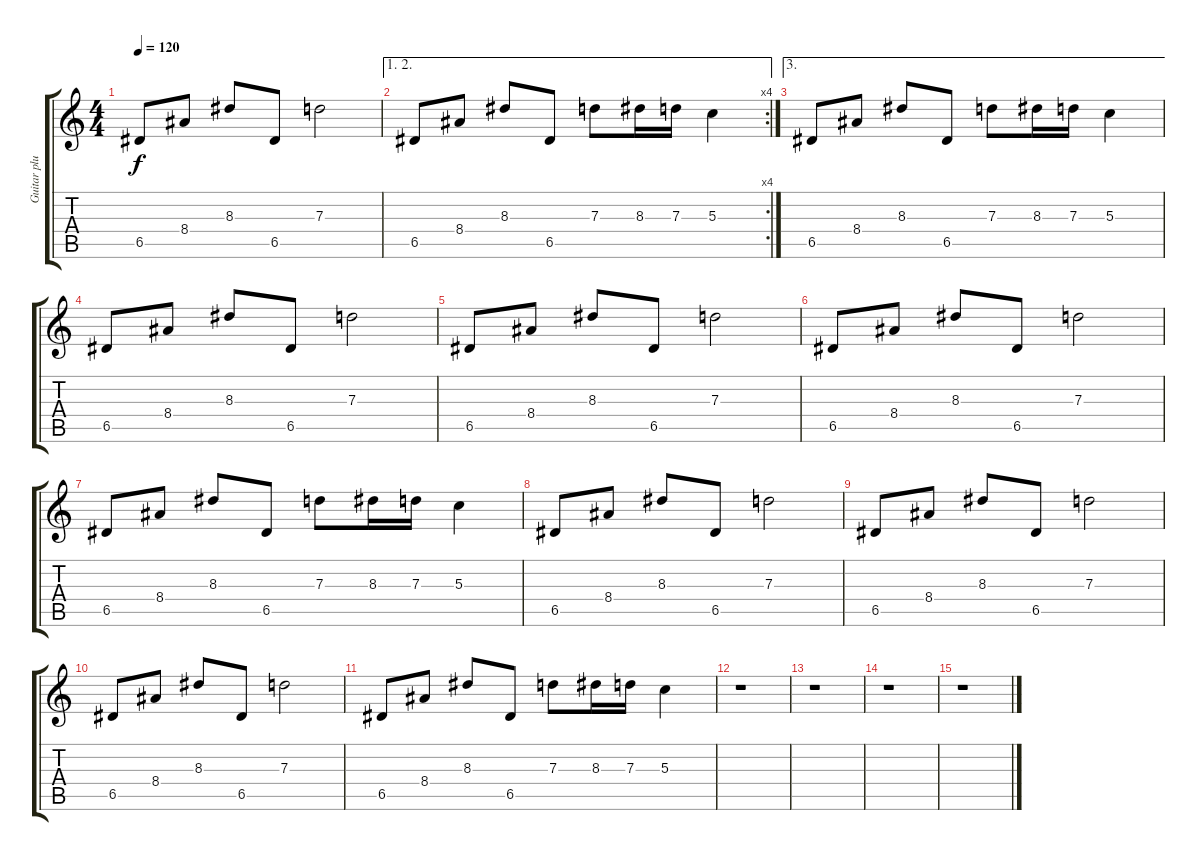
\track ("Guitar plus" "Guitar plu") {instrument distortionguitar}
\staff {score tabs}
\tuning (E4 B3 G3 D3 A2 E2) {hide}
\ts (4 4)
\tempo 120
\clef g2
\ks c
6.5.8{dy f} 8.4.8 8.3.8 6.5.8 7.3.2 |
\ae (1 2)
\rc 4
6.5.8 8.4.8 8.3.8 6.5.8 7.3.8 8.3.16 7.3.16 5.3.4 |
\ae 3
6.5.8 8.4.8 8.3.8 6.5.8 7.3.8 8.3.16 7.3.16 5.3.4 |
6.5.8 8.4.8 8.3.8 6.5.8 7.3.2 |
6.5.8 8.4.8 8.3.8 6.5.8 7.3.2 |
6.5.8 8.4.8 8.3.8 6.5.8 7.3.2 |
6.5.8 8.4.8 8.3.8 6.5.8 7.3.8 8.3.16 7.3.16 5.3.4 |
6.5.8 8.4.8 8.3.8 6.5.8 7.3.2 |
6.5.8 8.4.8 8.3.8 6.5.8 7.3.2 |
6.5.8 8.4.8 8.3.8 6.5.8 7.3.2 |
6.5.8 8.4.8 8.3.8 6.5.8 7.3.8 8.3.16 7.3.16 5.3.4 |
r.1 |
r.1 |
r.1 |
r.1
